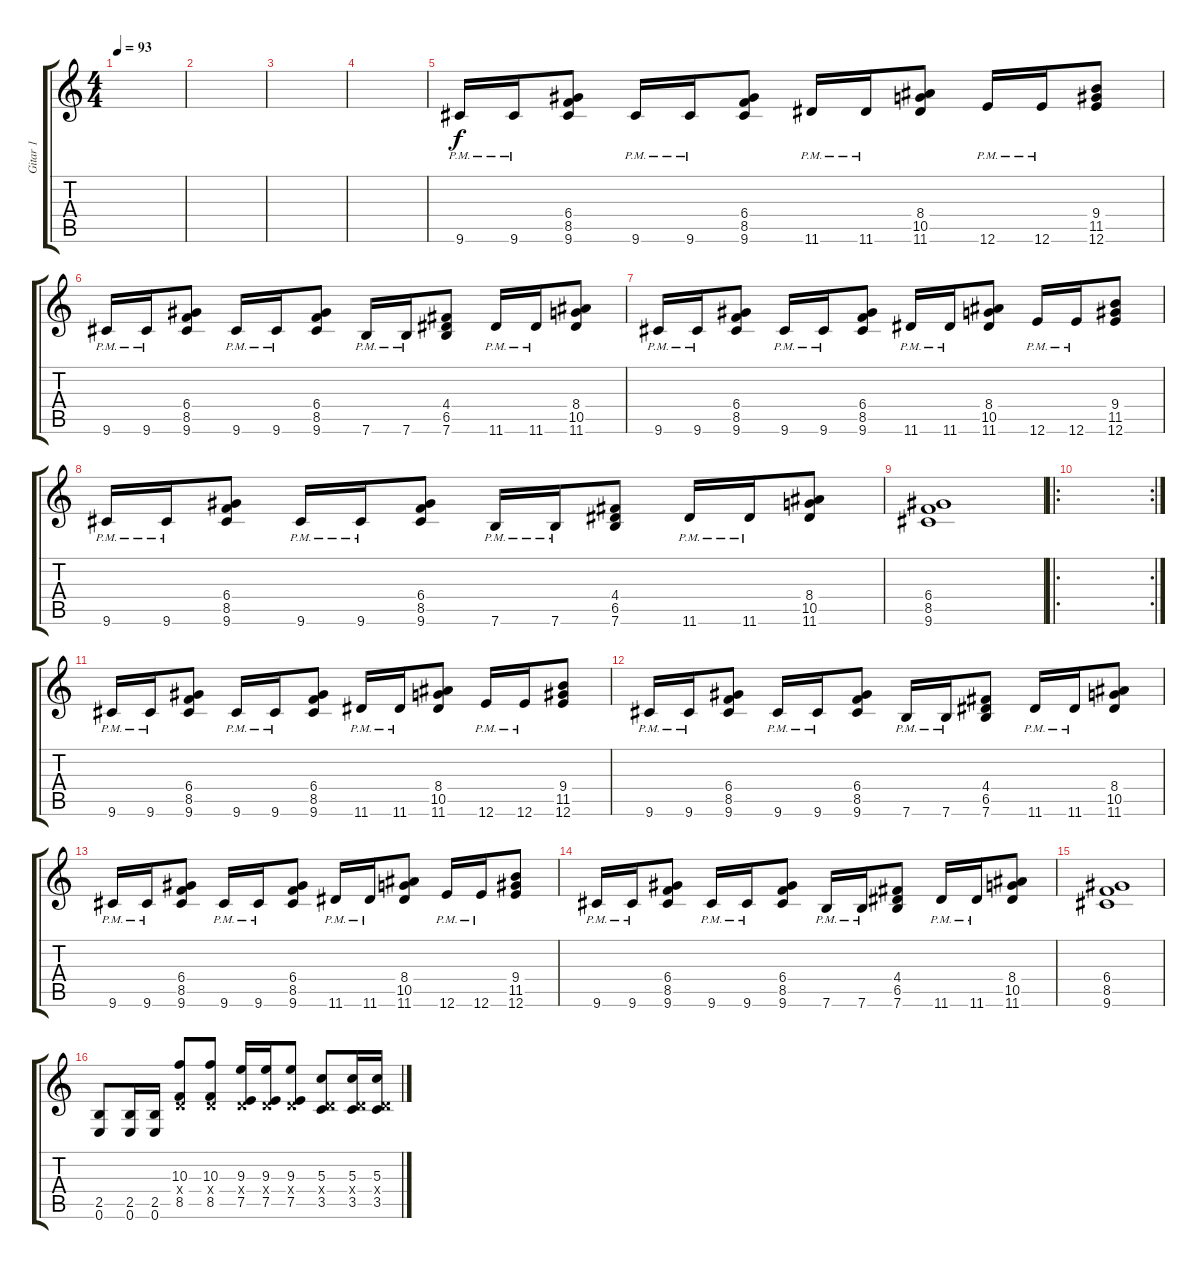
\track ("Gitar 1" "Gitar 1") {instrument distortionguitar}
\staff {score tabs}
\tuning (E4 B3 G3 D3 A2 E2) {hide}
\ts (4 4)
\tempo 93
\clef g2
\ks c
|
|
|
|
9.6{pm}.16 9.6{pm}.16 (6.4 8.5 9.6).8 9.6{pm}.16 9.6{pm}.16 (6.4 8.5 9.6).8 11.6{pm}.16 11.6{pm}.16 (8.4 10.5 11.6).8 12.6{pm}.16 12.6{pm}.16 (9.4 11.5 12.6).8 |
9.6{pm}.16 9.6{pm}.16 (6.4 8.5 9.6).8 9.6{pm}.16 9.6{pm}.16 (6.4 8.5 9.6).8 7.6{pm}.16 7.6{pm}.16 (4.4 6.5 7.6).8 11.6{pm}.16 11.6{pm}.16 (8.4 10.5 11.6).8 |
9.6{pm}.16 9.6{pm}.16 (6.4 8.5 9.6).8 9.6{pm}.16 9.6{pm}.16 (6.4 8.5 9.6).8 11.6{pm}.16 11.6{pm}.16 (8.4 10.5 11.6).8 12.6{pm}.16 12.6{pm}.16 (9.4 11.5 12.6).8 |
9.6{pm}.16 9.6{pm}.16 (6.4 8.5 9.6).8 9.6{pm}.16 9.6{pm}.16 (6.4 8.5 9.6).8 7.6{pm}.16 7.6{pm}.16 (4.4 6.5 7.6).8 11.6{pm}.16 11.6{pm}.16 (8.4 10.5 11.6).8 |
(6.4 8.5 9.6).1 |
\ro
\rc 2
|
9.6{pm}.16 9.6{pm}.16 (6.4 8.5 9.6).8 9.6{pm}.16 9.6{pm}.16 (6.4 8.5 9.6).8 11.6{pm}.16 11.6{pm}.16 (8.4 10.5 11.6).8 12.6{pm}.16 12.6{pm}.16 (9.4 11.5 12.6).8 |
9.6{pm}.16 9.6{pm}.16 (6.4 8.5 9.6).8 9.6{pm}.16 9.6{pm}.16 (6.4 8.5 9.6).8 7.6{pm}.16 7.6{pm}.16 (4.4 6.5 7.6).8 11.6{pm}.16 11.6{pm}.16 (8.4 10.5 11.6).8 |
9.6{pm}.16 9.6{pm}.16 (6.4 8.5 9.6).8 9.6{pm}.16 9.6{pm}.16 (6.4 8.5 9.6).8 11.6{pm}.16 11.6{pm}.16 (8.4 10.5 11.6).8 12.6{pm}.16 12.6{pm}.16 (9.4 11.5 12.6).8 |
9.6{pm}.16 9.6{pm}.16 (6.4 8.5 9.6).8 9.6{pm}.16 9.6{pm}.16 (6.4 8.5 9.6).8 7.6{pm}.16 7.6{pm}.16 (4.4 6.5 7.6).8 11.6{pm}.16 11.6{pm}.16 (8.4 10.5 11.6).8 |
(6.4 8.5 9.6).1 |
(2.5 0.6).8 (2.5 0.6).16 (2.5 0.6).16 (10.3 0.4{x} 8.5).8 (10.3 0.4{x} 8.5).8 (9.3 0.4{x} 7.5).16 (9.3 0.4{x} 7.5).16 (9.3 0.4{x} 7.5).8 (5.3 0.4{x} 3.5).8 (5.3 0.4{x} 3.5).16 (5.3 0.4{x} 3.5).16
